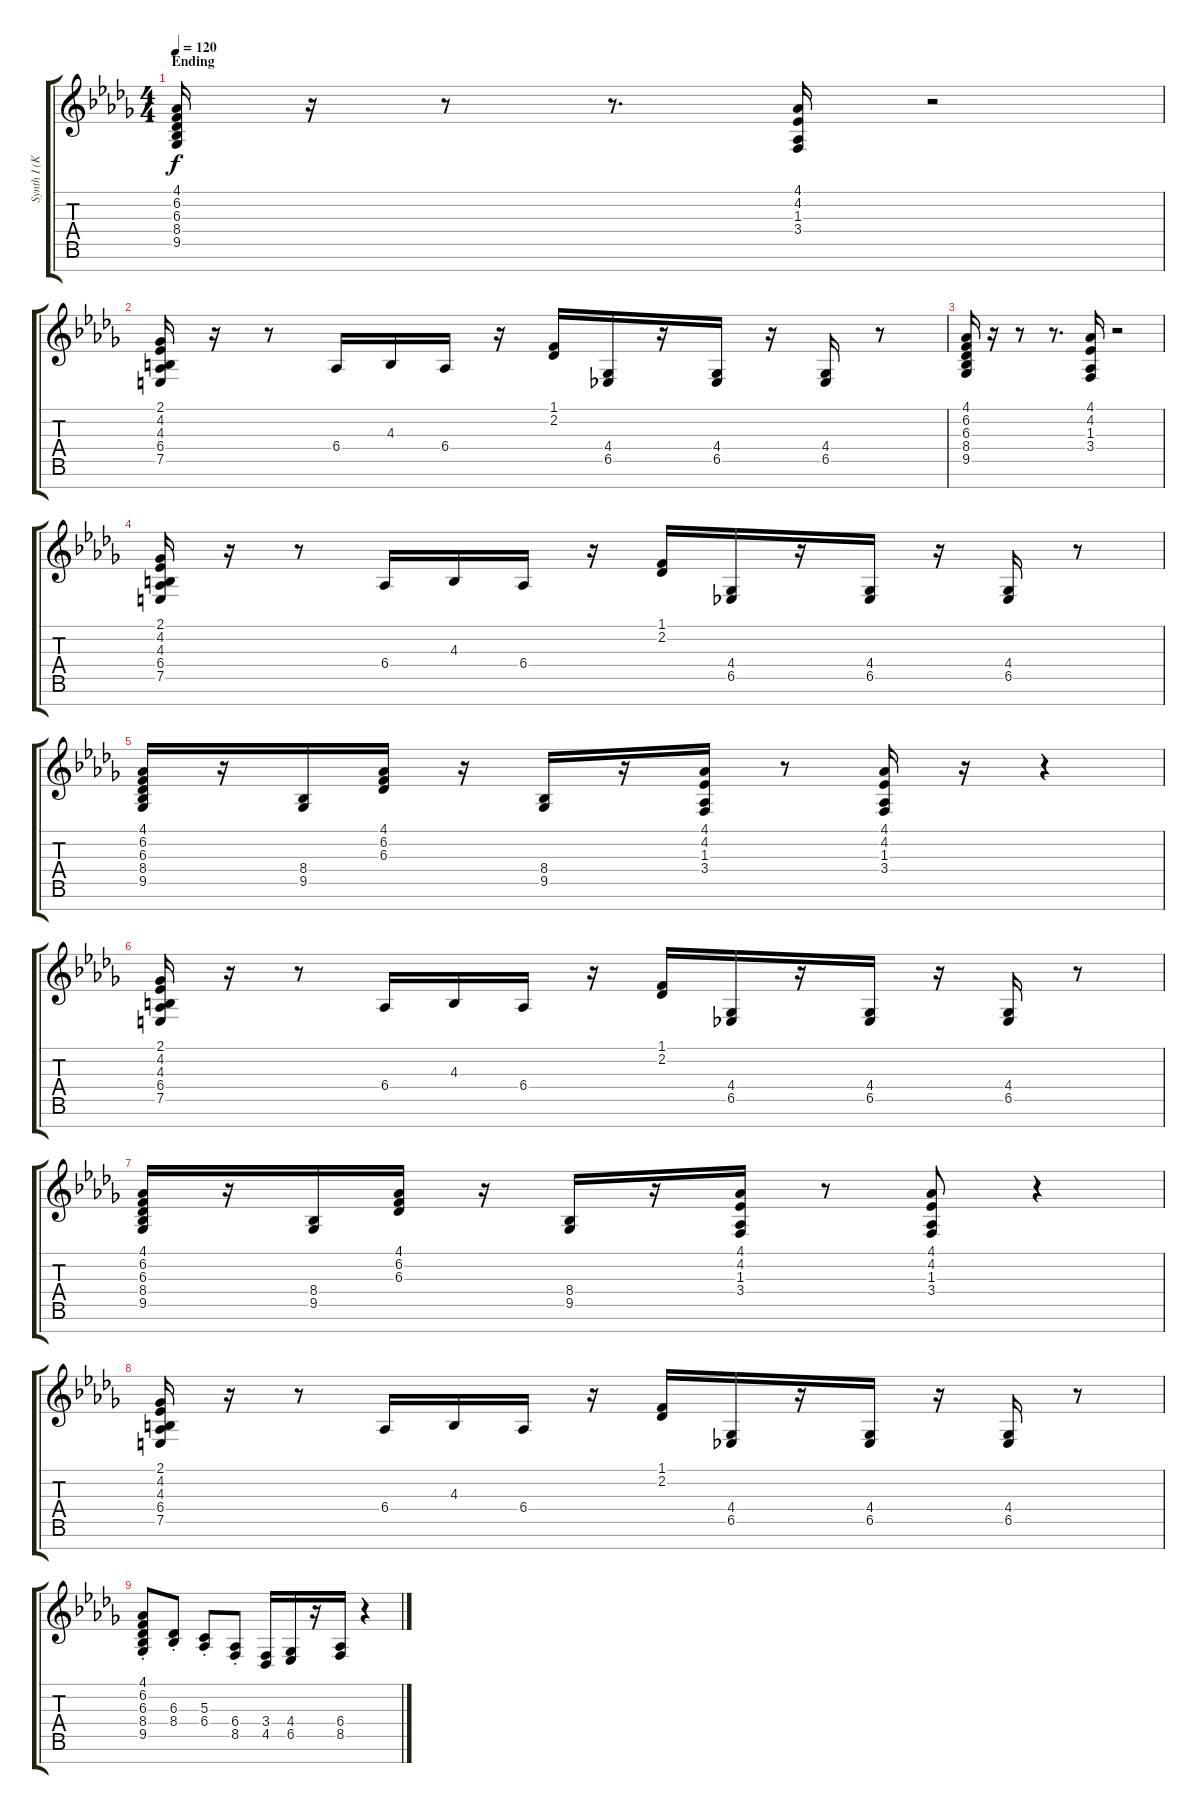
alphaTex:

\track ("Synth I (Kotobuki Tsumugi)" "Synth I (K") {instrument electricpiano1}
\staff {score tabs}
\tuning (E4 B3 G3 D3 A2 E2 B1) {hide}
\ts (4 4)
\section ("" "Ending")
\tempo 120
\clef g2
\ks db
(4.1 6.2 6.3 8.4 9.5).16{dy f} r.16 r.8 r.8{d} (4.1 4.2 1.3 3.4).16 r.2 |
(2.1 4.2 4.3 6.4 7.5).16 r.16 r.8 6.4.16 4.3.16 6.4.16 r.16 (1.1 2.2).16 (4.4 6.5).16 r.16 (4.4 6.5).16 r.16 (4.4 6.5).16 r.8 |
(4.1 6.2 6.3 8.4 9.5).16 r.16 r.8 r.8{d} (4.1 4.2 1.3 3.4).16 r.2 |
(2.1 4.2 4.3 6.4 7.5).16 r.16 r.8 6.4.16 4.3.16 6.4.16 r.16 (1.1 2.2).16 (4.4 6.5).16 r.16 (4.4 6.5).16 r.16 (4.4 6.5).16 r.8 |
(4.1 6.2 6.3 8.4 9.5).16 r.16 (8.4 9.5).16 (4.1 6.2 6.3).16 r.16 (8.4 9.5).16 r.16 (4.1 4.2 1.3 3.4).16 r.8 (4.1 4.2 1.3 3.4).16 r.16 r.4 |
(2.1 4.2 4.3 6.4 7.5).16 r.16 r.8 6.4.16 4.3.16 6.4.16 r.16 (1.1 2.2).16 (4.4 6.5).16 r.16 (4.4 6.5).16 r.16 (4.4 6.5).16 r.8 |
(4.1 6.2 6.3 8.4 9.5).16 r.16 (8.4 9.5).16 (4.1 6.2 6.3).16 r.16 (8.4 9.5).16 r.16 (4.1 4.2 1.3 3.4).16 r.8 (4.1 4.2 1.3 3.4).8 r.4 |
(2.1 4.2 4.3 6.4 7.5).16 r.16 r.8 6.4.16 4.3.16 6.4.16 r.16 (1.1 2.2).16 (4.4 6.5).16 r.16 (4.4 6.5).16 r.16 (4.4 6.5).16 r.8 |
(4.1{st} 6.2{st} 6.3{st} 8.4{st} 9.5{st}).8 (6.3{st} 8.4{st}).8 (5.3{st} 6.4{st}).8 (6.4{st} 8.5{st}).8 (3.4 4.5).16 (4.4 6.5).16 r.16 (6.4 8.5).16 r.4
